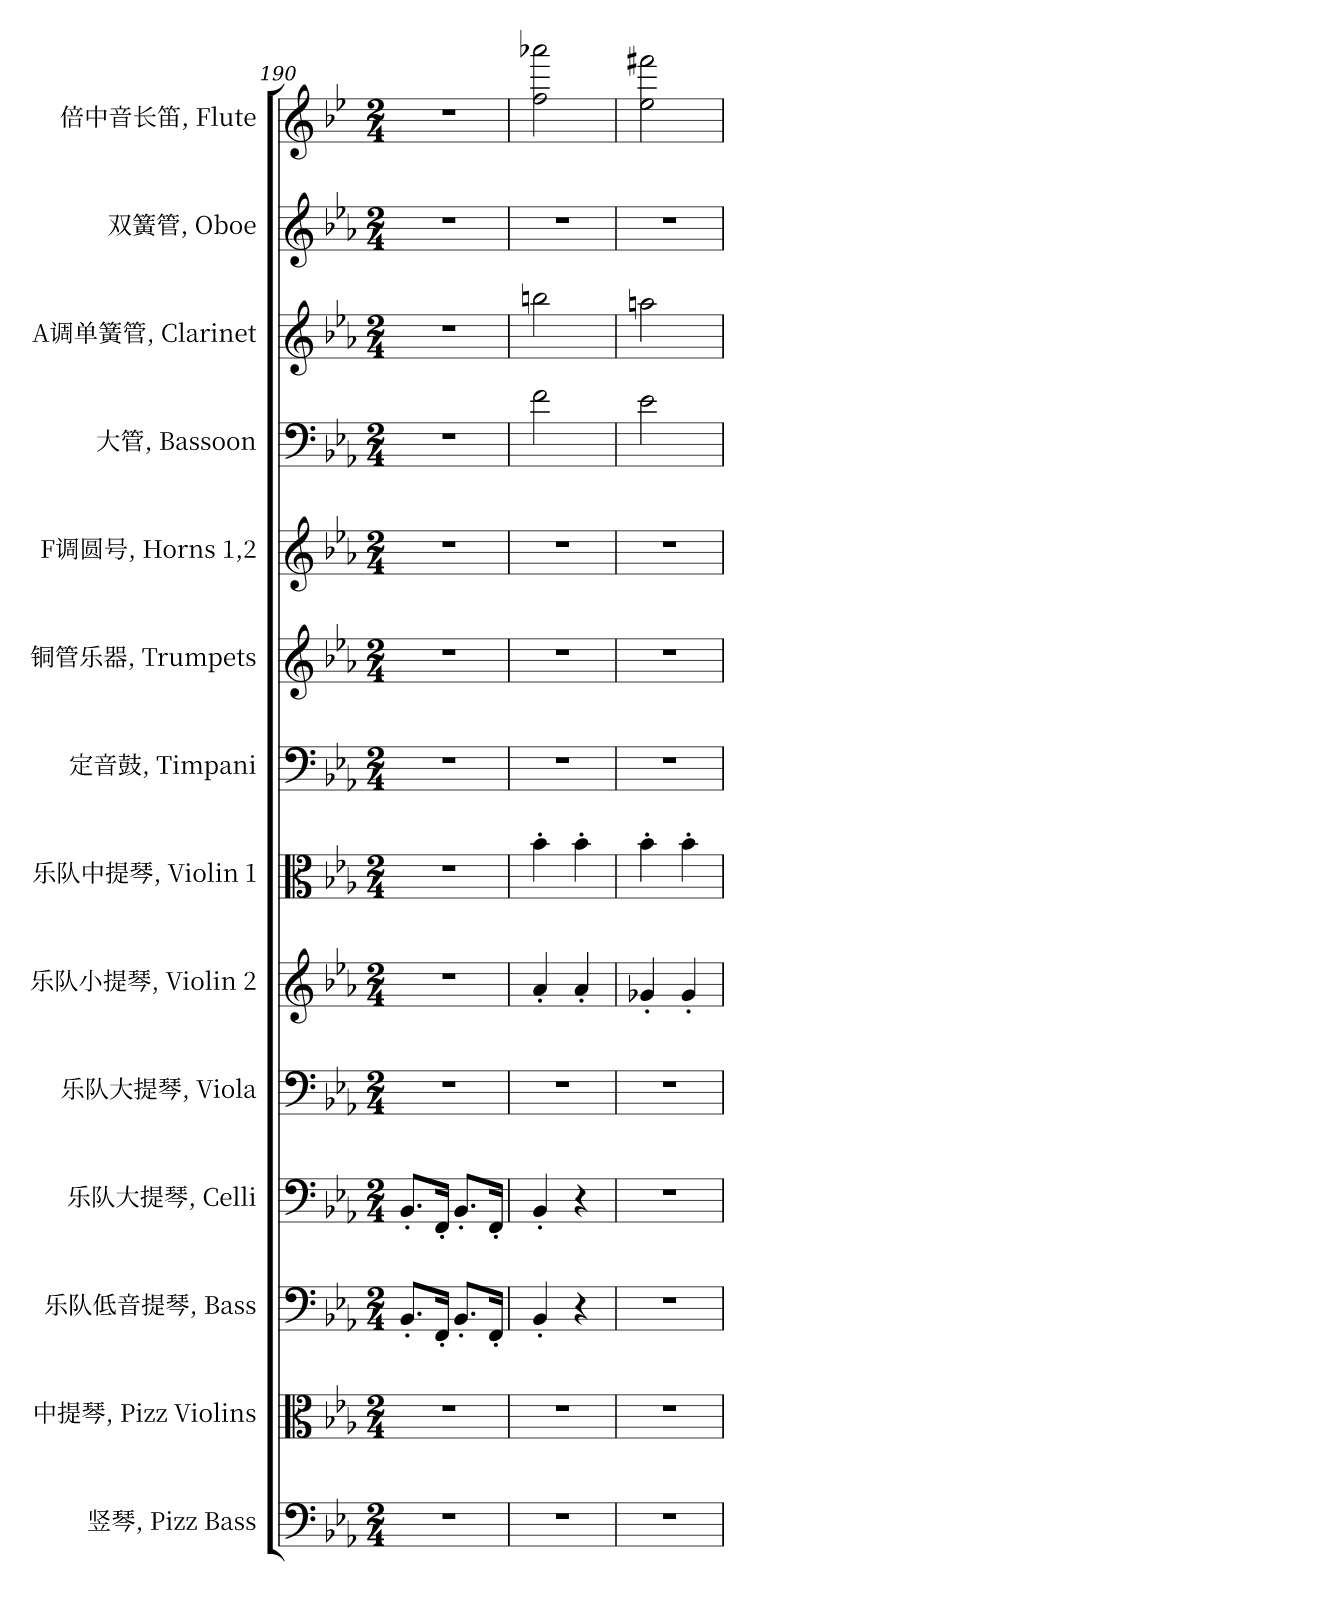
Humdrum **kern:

**kern	**kern	**kern	**kern	**kern	**kern	**kern	**kern	**kern	**kern	**kern	**kern	**kern	**kern
*part14	*part13	*part12	*part11	*part10	*part9	*part8	*part7	*part6	*part5	*part4	*part3	*part2	*part1
*staff14	*staff13	*staff12	*staff11	*staff10	*staff9	*staff8	*staff7	*staff6	*staff5	*staff4	*staff3	*staff2	*staff1
*I"竖琴, Pizz Bass	*I"中提琴, Pizz Violins	*I"乐队低音提琴, Bass	*I"乐队大提琴, Celli	*I"乐队大提琴, Viola	*I"乐队小提琴, Violin 2	*I"乐队中提琴, Violin 1	*I"定音鼓, Timpani	*I"铜管乐器, Trumpets	*I"F调圆号, Horns 1,2	*I"大管, Bassoon	*I"A调单簧管, Clarinet	*I"双簧管, Oboe	*I"倍中音长笛, Flute
*	*	*	*	*	*	*	*I'Timp.	*	*I'F Hn.	*I'Bsn.	*I'A Cl.	*I'Ob.	*
*clefF4	*clefC3	*clefF4	*clefF4	*clefF4	*clefG2	*clefC3	*clefF4	*clefG2	*clefG2	*clefF4	*clefG2	*clefG2	*clefG2
*	*	*ITrd7c12	*	*	*	*	*	*	*ITrd4c7	*	*ITrd2c3	*	*ITrd10c17
*k[b-e-a-]	*k[b-e-a-]	*k[b-e-a-]	*k[b-e-a-]	*k[b-e-a-]	*k[b-e-a-]	*k[b-e-a-]	*k[b-e-a-]	*k[b-e-a-]	*k[b-e-a-d-]	*k[b-e-a-]	*k[]	*k[b-e-a-]	*k[b-e-]
*M2/4	*M2/4	*M2/4	*M2/4	*M2/4	*M2/4	*M2/4	*M2/4	*M2/4	*M2/4	*M2/4	*M2/4	*M2/4	*M2/4
=190	=190	=190	=190	=190	=190	=190	=190	=190	=190	=190	=190	=190	=190
2r	2r	8.BBB-'/L	8.BB-'/L	2r	2r	2r	2r	2r	2r	2r	2r	2r	2r
.	.	16FFF'/Jk	16FF'/Jk	.	.	.	.	.	.	.	.	.	.
.	.	8.BBB-'/L	8.BB-'/L	.	.	.	.	.	.	.	.	.	.
.	.	16FFF'/Jk	16FF'/Jk	.	.	.	.	.	.	.	.	.	.
=191	=191	=191	=191	=191	=191	=191	=191	=191	=191	=191	=191	=191	=191
2r	2r	4BBB-'/	4BB-'/	2r	4a-'/	4b-'\	2r	2r	2r	2f\	2gg#X\	2r	2f\ 2aa-X\
.	.	4r	4r	.	4a-'/	4b-'\	.	.	.	.	.	.	.
=192	=192	=192	=192	=192	=192	=192	=192	=192	=192	=192	=192	=192	=192
2r	2r	2r	2r	2r	4g-X'/	4b-'\	2r	2r	2r	2e-\	2ff#X\	2r	2e-\ 2ff#X\
.	.	.	.	.	4g-'/	4b-'\	.	.	.	.	.	.	.
=	=	=	=	=	=	=	=	=	=	=	=	=	=
*-	*-	*-	*-	*-	*-	*-	*-	*-	*-	*-	*-	*-	*-
